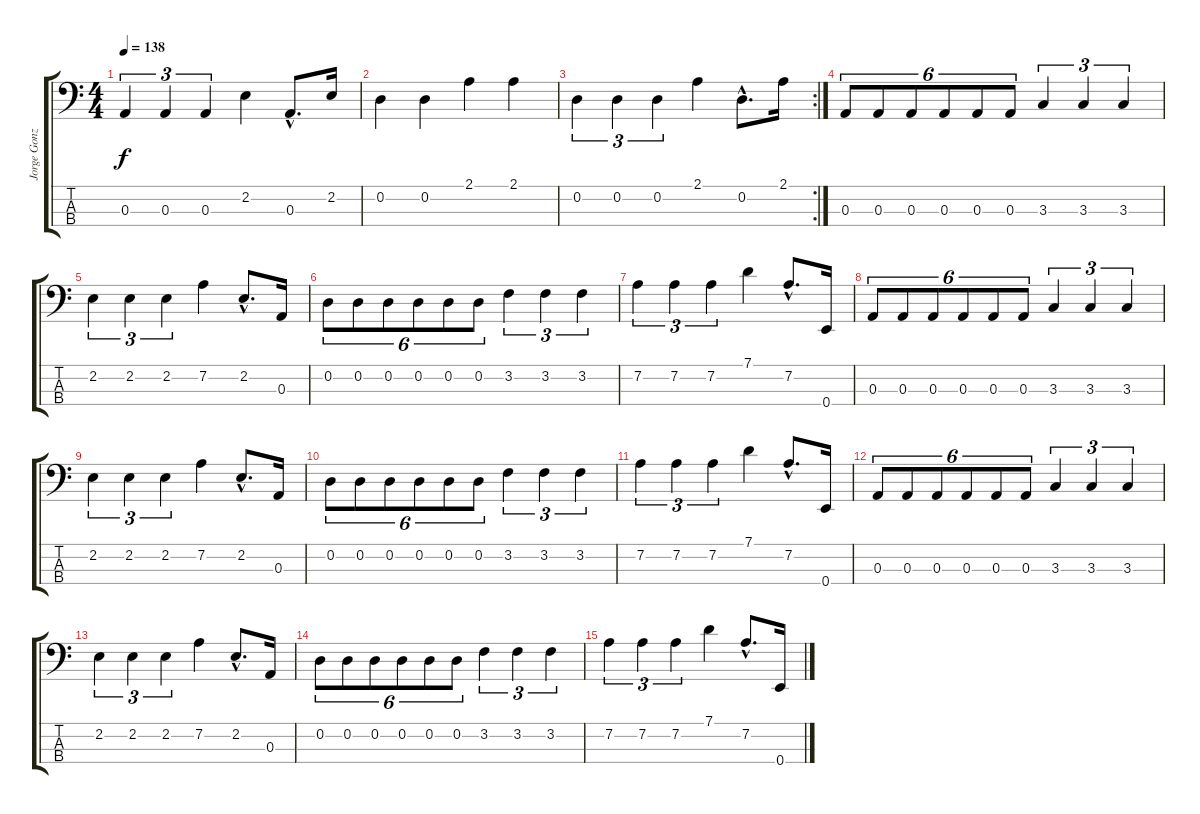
\track ("Jorge González (bajo)" "Jorge Gonz") {instrument acousticbass}
\staff {score tabs}
\tuning (G2 D2 A1 E1) {hide}
\ts (4 4)
\tempo 138
\clef f4
\ks c
0.3.4{tu (3 2) dy f} 0.3.4{tu (3 2)} 0.3.4{tu (3 2)} 2.2.4 0.3{hac}.8{d} 2.2.16 |
0.2.4 0.2.4 2.1.4 2.1.4 |
\rc 2
0.2.4{tu (3 2)} 0.2.4{tu (3 2)} 0.2.4{tu (3 2)} 2.1.4 0.2{hac}.8{d} 2.1.16 |
0.3.8{tu (6 4)} 0.3.8{tu (6 4)} 0.3.8{tu (6 4)} 0.3.8{tu (6 4)} 0.3.8{tu (6 4)} 0.3.8{tu (6 4)} 3.3.4{tu (3 2)} 3.3.4{tu (3 2)} 3.3.4{tu (3 2)} |
2.2.4{tu (3 2)} 2.2.4{tu (3 2)} 2.2.4{tu (3 2)} 7.2.4 2.2{hac}.8{d} 0.3.16 |
0.2.8{tu (6 4)} 0.2.8{tu (6 4)} 0.2.8{tu (6 4)} 0.2.8{tu (6 4)} 0.2.8{tu (6 4)} 0.2.8{tu (6 4)} 3.2.4{tu (3 2)} 3.2.4{tu (3 2)} 3.2.4{tu (3 2)} |
7.2.4{tu (3 2)} 7.2.4{tu (3 2)} 7.2.4{tu (3 2)} 7.1.4 7.2{hac}.8{d} 0.4.16 |
0.3.8{tu (6 4)} 0.3.8{tu (6 4)} 0.3.8{tu (6 4)} 0.3.8{tu (6 4)} 0.3.8{tu (6 4)} 0.3.8{tu (6 4)} 3.3.4{tu (3 2)} 3.3.4{tu (3 2)} 3.3.4{tu (3 2)} |
2.2.4{tu (3 2)} 2.2.4{tu (3 2)} 2.2.4{tu (3 2)} 7.2.4 2.2{hac}.8{d} 0.3.16 |
0.2.8{tu (6 4)} 0.2.8{tu (6 4)} 0.2.8{tu (6 4)} 0.2.8{tu (6 4)} 0.2.8{tu (6 4)} 0.2.8{tu (6 4)} 3.2.4{tu (3 2)} 3.2.4{tu (3 2)} 3.2.4{tu (3 2)} |
7.2.4{tu (3 2)} 7.2.4{tu (3 2)} 7.2.4{tu (3 2)} 7.1.4 7.2{hac}.8{d} 0.4.16 |
0.3.8{tu (6 4)} 0.3.8{tu (6 4)} 0.3.8{tu (6 4)} 0.3.8{tu (6 4)} 0.3.8{tu (6 4)} 0.3.8{tu (6 4)} 3.3.4{tu (3 2)} 3.3.4{tu (3 2)} 3.3.4{tu (3 2)} |
2.2.4{tu (3 2)} 2.2.4{tu (3 2)} 2.2.4{tu (3 2)} 7.2.4 2.2{hac}.8{d} 0.3.16 |
0.2.8{tu (6 4)} 0.2.8{tu (6 4)} 0.2.8{tu (6 4)} 0.2.8{tu (6 4)} 0.2.8{tu (6 4)} 0.2.8{tu (6 4)} 3.2.4{tu (3 2)} 3.2.4{tu (3 2)} 3.2.4{tu (3 2)} |
7.2.4{tu (3 2)} 7.2.4{tu (3 2)} 7.2.4{tu (3 2)} 7.1.4 7.2{hac}.8{d} 0.4.16
